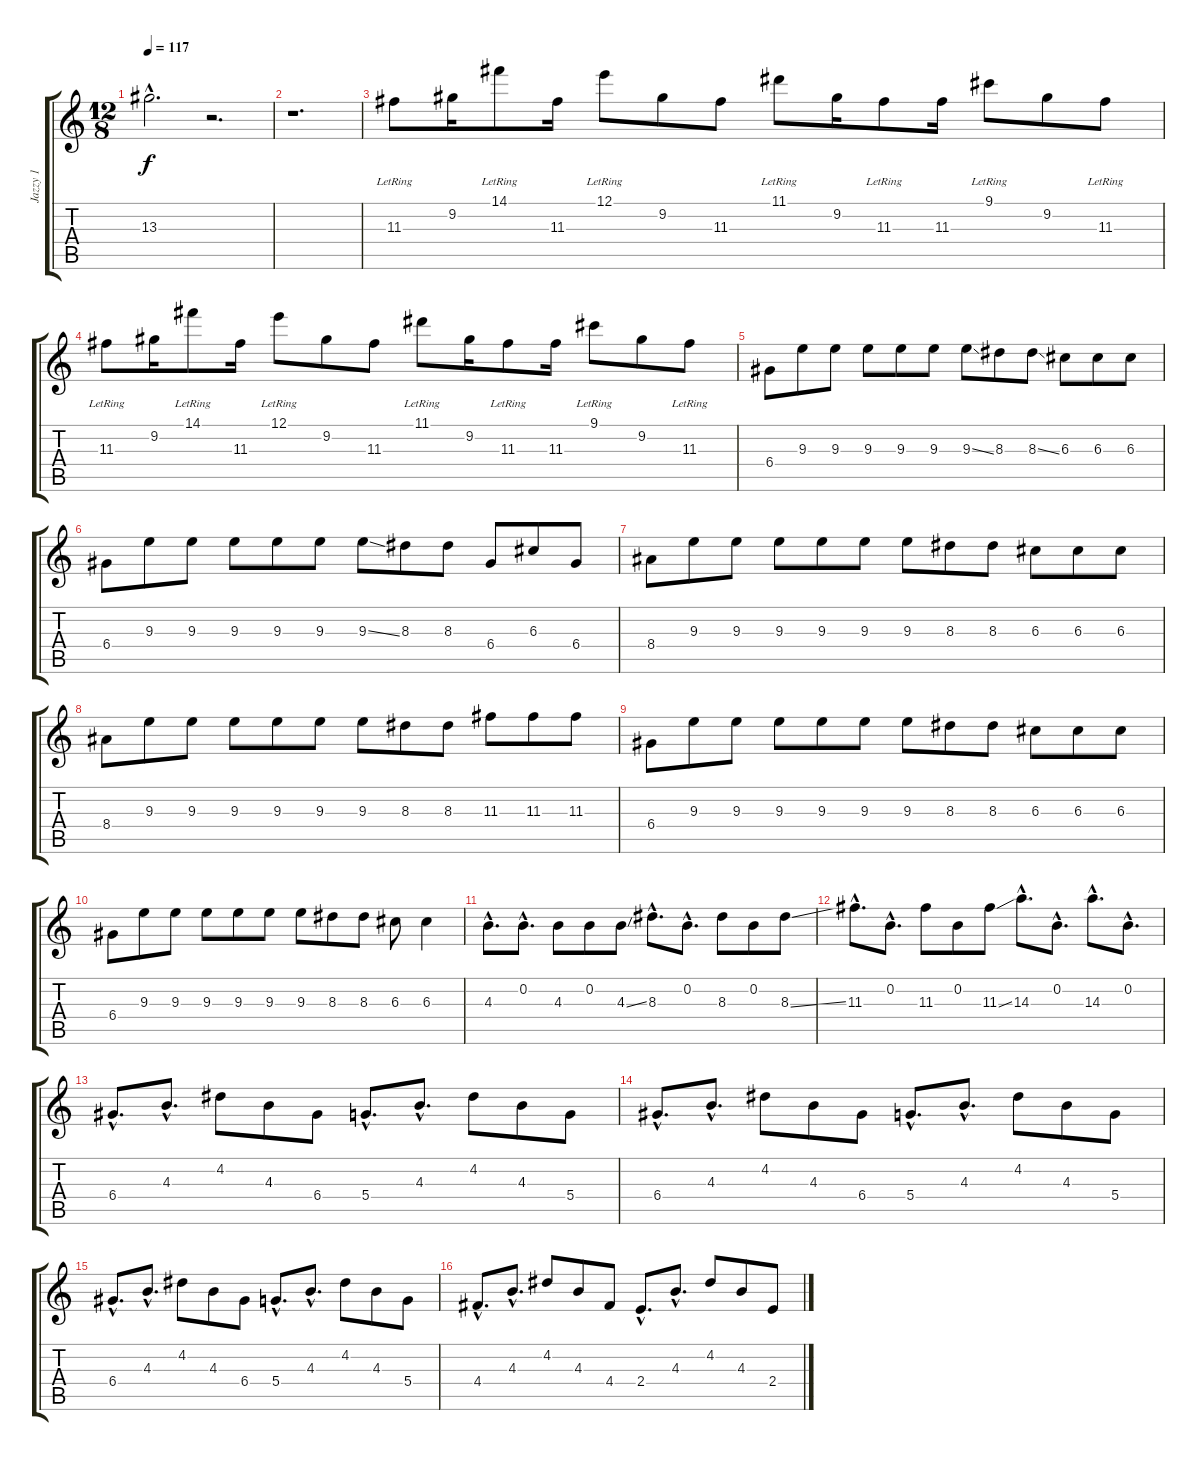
\track ("Jazzy 1" "Jazzy 1") {instrument electricguitarjazz}
\staff {score tabs}
\tuning (E4 B3 G3 D3 A2 E2) {hide}
\ts (12 8)
\tempo 117
\clef g2
\ks c
13.3{hac}.2{d dy f} r.2{d} |
r.1{d} |
11.3{lr}.8{instrument electricguitarjazz} 9.2.16 14.1{lr}.8 11.3.16 12.1{lr}.8 9.2.8 11.3.8 11.1{lr}.8 9.2.16 11.3{lr}.8 11.3.16 9.1{lr}.8 9.2.8 11.3{lr}.8 |
11.3{lr}.8 9.2.16 14.1{lr}.8 11.3.16 12.1{lr}.8 9.2.8 11.3.8 11.1{lr}.8 9.2.16 11.3{lr}.8 11.3.16 9.1{lr}.8 9.2.8 11.3{lr}.8 |
6.4.8 9.3.8 9.3.8 9.3.8 9.3.8 9.3.8 9.3{ss}.8 8.3.8 8.3{ss}.8 6.3.8 6.3.8 6.3.8 |
6.4.8 9.3.8 9.3.8 9.3.8 9.3.8 9.3.8 9.3{ss}.8 8.3.8 8.3.8 6.4.8 6.3.8 6.4.8 |
8.4.8 9.3.8 9.3.8 9.3.8 9.3.8 9.3.8 9.3.8 8.3.8 8.3.8 6.3.8 6.3.8 6.3.8 |
8.4.8 9.3.8 9.3.8 9.3.8 9.3.8 9.3.8 9.3.8 8.3.8 8.3.8 11.3.8 11.3.8 11.3.8 |
6.4.8 9.3.8 9.3.8 9.3.8 9.3.8 9.3.8 9.3.8 8.3.8 8.3.8 6.3.8 6.3.8 6.3.8 |
6.4.8 9.3.8 9.3.8 9.3.8 9.3.8 9.3.8 9.3.8 8.3.8 8.3.8 6.3.8 6.3.4 |
4.3{hac}.8{d} 0.2{hac}.8{d} 4.3.8 0.2.8 4.3{ss}.8 8.3{hac}.8{d} 0.2{hac}.8{d} 8.3.8 0.2.8 8.3{ss}.8 |
11.3{hac}.8{d} 0.2{hac}.8{d} 11.3.8 0.2.8 11.3{ss}.8 14.3{hac}.8{d} 0.2{hac}.8{d} 14.3{hac}.8{d} 0.2{hac}.8{d} |
6.4{hac}.8{d} 4.3{hac}.8{d} 4.2.8 4.3.8 6.4.8 5.4{hac}.8{d} 4.3{hac}.8{d} 4.2.8 4.3.8 5.4.8 |
6.4{hac}.8{d} 4.3{hac}.8{d} 4.2.8 4.3.8 6.4.8 5.4{hac}.8{d} 4.3{hac}.8{d} 4.2.8 4.3.8 5.4.8 |
6.4{hac}.8{d} 4.3{hac}.8{d} 4.2.8 4.3.8 6.4.8 5.4{hac}.8{d} 4.3{hac}.8{d} 4.2.8 4.3.8 5.4.8 |
4.4{hac}.8{d} 4.3{hac}.8{d} 4.2.8 4.3.8 4.4.8 2.4{hac}.8{d} 4.3{hac}.8{d} 4.2.8 4.3.8 2.4.8
